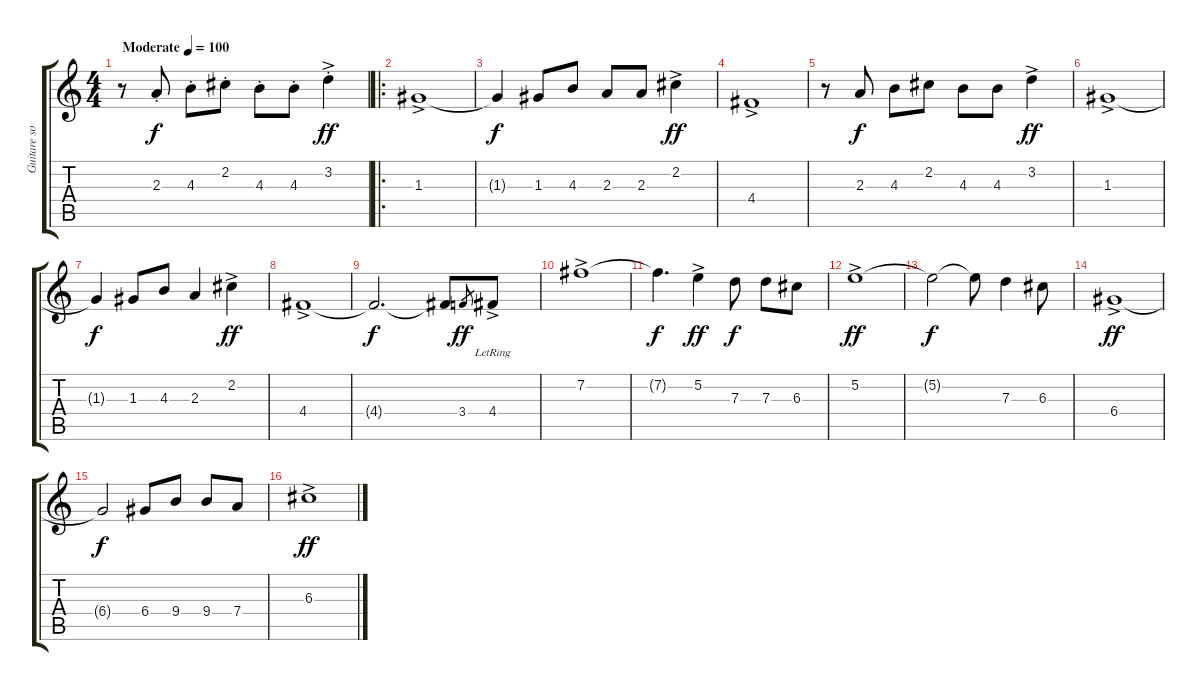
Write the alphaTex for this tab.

\track ("Guitare solo" "Guitare so") {instrument acousticguitarsteel}
\staff {score tabs}
\tuning (E4 B3 G3 D3 A2 E2) {hide}
\ts (4 4)
\tempo (100 "Moderate")
\clef g2
\ks c
r.8{dy f instrument acousticguitarsteel} 2.3{st}.8 4.3{st}.8 2.2{st}.8 4.3{st}.8 4.3{st}.8 3.2{ac st}.4{dy ff} |
\ro
1.3{ac}.1 |
1.3{t}.4{dy f} 1.3.8 4.3.8 2.3.8 2.3.8 2.2{ac}.4{dy ff} |
4.4{ac}.1 |
r.8 2.3.8{dy f} 4.3.8 2.2.8 4.3.8 4.3.8 3.2{ac}.4{dy ff} |
1.3{ac}.1 |
1.3{t}.4{dy f} 1.3.8 4.3.8 2.3.4 2.2{ac}.4{dy ff} |
4.4{ac}.1 |
4.4{t}.2{d dy f} 4.4{t}.8 3.4.8{gr dy ff} 4.4{ac lr}.8 |
7.2{ac}.1 |
7.2{t}.4{d dy f} 5.2{ac}.4{dy ff} 7.3.8{dy f} 7.3.8 6.3.8 |
5.2{ac}.1{dy ff} |
5.2{t}.2{dy f} 5.2{t}.8 7.3.4 6.3.8 |
6.4{ac}.1{dy ff} |
6.4{t}.2{dy f} 6.4.8 9.4.8 9.4.8 7.4.8 |
6.3{ac}.1{dy ff}
